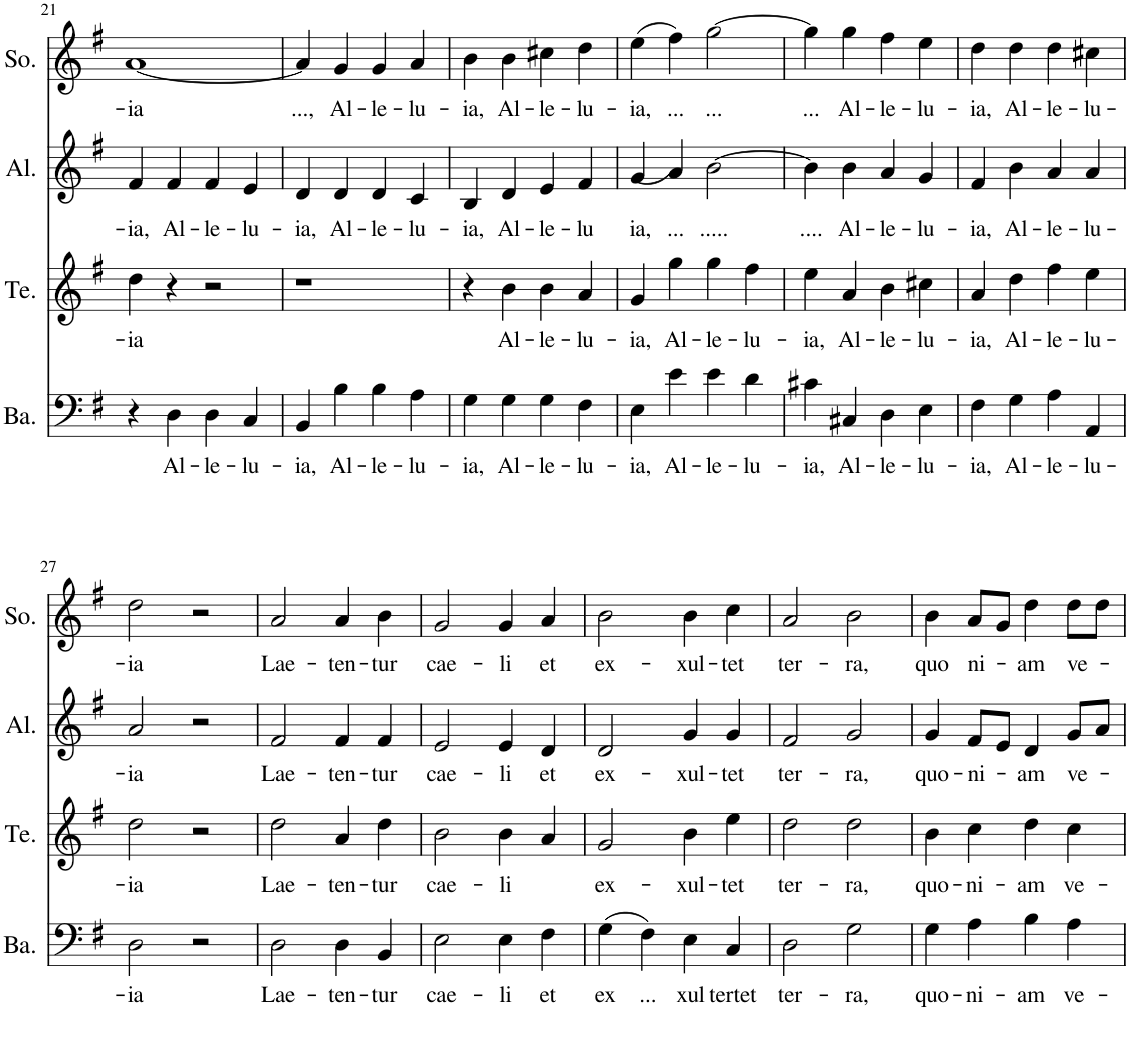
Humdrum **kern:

**kern	**text	**kern	**text	**kern	**text	**kern	**text
*part4	*part4	*part3	*part3	*part2	*part2	*part1	*part1
*staff4	*staff4	*staff3	*staff3	*staff2	*staff2	*staff1	*staff1
*I"Basse	*	*I"Tenor	*	*I"Alto	*	*I"Soprano	*
*I'Ba.	*	*I'Te.	*	*I'Al.	*	*I'So.	*
!!LO:PB:g=z
*clefF4	*	*clefG2	*	*clefG2	*	*clefG2	*
*	*	*Trd7c12	*	*	*	*	*
*k[f#]	*	*k[f#]	*	*k[f#]	*	*k[f#]	*
*M4/4	*	*M4/4	*	*M4/4	*	*M4/4	*
=21	=21	=21	=21	=21	=21	=21	=21
!	!	!	!LO:LY:b	!	!LO:LY:b	!	!LO:LY:b
4r	.	4dd\	-ia	4f#/	-ia,	[1a	-ia
!	!LO:LY:b	!	!	!	!LO:LY:b	!	!
4D\	Al-	4r	.	4f#/	Al-	.	.
!	!LO:LY:b	!	!	!	!LO:LY:b	!	!
4D\	-le-	2r	.	4f#/	-le-	.	.
!	!LO:LY:b	!	!	!	!LO:LY:b	!	!
4C/	-lu-	.	.	4e/	-lu-	.	.
=22	=22	=22	=22	=22	=22	=22	=22
!	!LO:LY:b	!	!	!	!LO:LY:b	!	!LO:LY:b
4BB/	-ia,	1r	.	4d/	-ia,	4a/]	...,
!	!LO:LY:b	!	!	!	!LO:LY:b	!	!LO:LY:b
4B\	Al-	.	.	4d/	Al-	4g/	Al-
!	!LO:LY:b	!	!	!	!LO:LY:b	!	!LO:LY:b
4B\	-le-	.	.	4d/	-le-	4g/	-le-
!	!LO:LY:b	!	!	!	!LO:LY:b	!	!LO:LY:b
4A\	-lu-	.	.	4c/	-lu-	4a/	-lu-
=23	=23	=23	=23	=23	=23	=23	=23
!	!LO:LY:b	!	!	!	!LO:LY:b	!	!LO:LY:b
4G\	-ia,	4r	.	4B/	-ia,	4b\	-ia,
!	!LO:LY:b	!	!LO:LY:b	!	!LO:LY:b	!	!LO:LY:b
4G\	Al-	4b\	Al-	4d/	Al-	4b\	Al-
!	!LO:LY:b	!	!LO:LY:b	!	!LO:LY:b	!	!LO:LY:b
4G\	-le-	4b\	-le-	4e/	-le-	4cc#X\	-le-
!	!LO:LY:b	!	!LO:LY:b	!	!LO:LY:b	!	!LO:LY:b
4F#\	-lu-	4a/	-lu-	4f#/	-lu	4dd\	-lu-
=24	=24	=24	=24	=24	=24	=24	=24
!	!LO:LY:b	!	!LO:LY:b	!	!LO:LY:b	!	!LO:LY:b
4E\	-ia,	4g/	-ia,	(4g/	ia,	(4ee\	-ia,
!	!LO:LY:b	!	!LO:LY:b	!	!LO:LY:b	!	!LO:LY:b
4e\	Al-	4gg\	Al-	4a/)	...	4ff#\)	...
!	!LO:LY:b	!	!LO:LY:b	!	!LO:LY:b	!	!LO:LY:b
4e\	-le-	4gg\	-le-	[2b\	.....	[2gg\	...
!	!LO:LY:b	!	!LO:LY:b	!	!	!	!
4d\	-lu-	4ff#\	-lu-	.	.	.	.
=25	=25	=25	=25	=25	=25	=25	=25
!	!LO:LY:b	!	!LO:LY:b	!	!LO:LY:b	!	!LO:LY:b
4c#X\	-ia,	4ee\	-ia,	4b\]	....	4gg\]	...
!	!LO:LY:b	!	!LO:LY:b	!	!LO:LY:b	!	!LO:LY:b
4C#X/	Al-	4a/	Al-	4b\	Al-	4gg\	Al-
!	!LO:LY:b	!	!LO:LY:b	!	!LO:LY:b	!	!LO:LY:b
4D\	-le-	4b\	-le-	4a/	-le-	4ff#\	-le-
!	!LO:LY:b	!	!LO:LY:b	!	!LO:LY:b	!	!LO:LY:b
4E\	-lu-	4cc#X\	-lu-	4g/	-lu-	4ee\	-lu-
=26	=26	=26	=26	=26	=26	=26	=26
!	!LO:LY:b	!	!LO:LY:b	!	!LO:LY:b	!	!LO:LY:b
4F#\	-ia,	4a/	-ia,	4f#/	-ia,	4dd\	-ia,
!	!LO:LY:b	!	!LO:LY:b	!	!LO:LY:b	!	!LO:LY:b
4G\	Al-	4dd\	Al-	4b\	Al-	4dd\	Al-
!	!LO:LY:b	!	!LO:LY:b	!	!LO:LY:b	!	!LO:LY:b
4A\	-le-	4ff#\	-le-	4a/	-le-	4dd\	-le-
!	!LO:LY:b	!	!LO:LY:b	!	!LO:LY:b	!	!LO:LY:b
4AA/	-lu-	4ee\	-lu-	4a/	-lu-	4cc#X\	-lu-
!!LO:LB:g=z
=27	=27	=27	=27	=27	=27	=27	=27
!	!LO:LY:b	!	!LO:LY:b	!	!LO:LY:b	!	!LO:LY:b
2D\	-ia	2dd\	-ia	2a/	-ia	2dd\	-ia
2r	.	2r	.	2r	.	2r	.
=28	=28	=28	=28	=28	=28	=28	=28
!	!LO:LY:b	!	!LO:LY:b	!	!LO:LY:b	!	!LO:LY:b
2D\	Lae-	2dd\	Lae-	2f#/	Lae-	2a/	Lae-
!	!LO:LY:b	!	!LO:LY:b	!	!LO:LY:b	!	!LO:LY:b
4D\	-ten-	4a/	-ten-	4f#/	-ten-	4a/	-ten-
!	!LO:LY:b	!	!LO:LY:b	!	!LO:LY:b	!	!LO:LY:b
4BB/	-tur	4dd\	-tur	4f#/	-tur	4b\	-tur
=29	=29	=29	=29	=29	=29	=29	=29
!	!LO:LY:b	!	!LO:LY:b	!	!LO:LY:b	!	!LO:LY:b
2E\	cae-	2b\	cae-	2e/	cae-	2g/	cae-
!	!LO:LY:b	!	!LO:LY:b	!	!LO:LY:b	!	!LO:LY:b
4E\	-li	4b\	-li	4e/	-li	4g/	-li
!	!LO:LY:b	!	!	!	!LO:LY:b	!	!LO:LY:b
4F#\	et	4a/	.	4d/	et	4a/	et
=30	=30	=30	=30	=30	=30	=30	=30
!	!LO:LY:b	!	!LO:LY:b	!	!LO:LY:b	!	!LO:LY:b
(4G\	ex	2g/	ex-	2d/	ex-	2b\	ex-
!	!LO:LY:b	!	!	!	!	!	!
4F#\)	...	.	.	.	.	.	.
!	!LO:LY:b	!	!LO:LY:b	!	!LO:LY:b	!	!LO:LY:b
4E\	xul-	4b\	-xul-	4g/	-xul-	4b\	-xul-
!	!LO:LY:b	!	!LO:LY:b	!	!LO:LY:b	!	!LO:LY:b
4C/	-tertet	4ee\	-tet	4g/	-tet	4cc\	-tet
=31	=31	=31	=31	=31	=31	=31	=31
!	!LO:LY:b	!	!LO:LY:b	!	!LO:LY:b	!	!LO:LY:b
2D\	ter-	2dd\	ter-	2f#/	ter-	2a/	ter-
!	!LO:LY:b	!	!LO:LY:b	!	!LO:LY:b	!	!LO:LY:b
2G\	-ra,	2dd\	-ra,	2g/	-ra,	2b\	-ra,
=32	=32	=32	=32	=32	=32	=32	=32
!	!LO:LY:b	!	!LO:LY:b	!	!LO:LY:b	!	!LO:LY:b
4G\	quo-	4b\	quo-	4g/	quo-	4b\	quo
!	!LO:LY:b	!	!LO:LY:b	!	!LO:LY:b	!	!LO:LY:b
4A\	-ni-	4cc\	-ni-	8f#/L	-ni-	8a/L	ni-
.	.	.	.	8e/J	.	8g/J	.
!	!LO:LY:b	!	!LO:LY:b	!	!LO:LY:b	!	!LO:LY:b
4B\	-am	4dd\	-am	4d/	-am	4dd\	-am
!	!LO:LY:b	!	!LO:LY:b	!	!LO:LY:b	!	!LO:LY:b
4A\	ve-	4cc\	ve-	8g/L	ve-	8dd\L	ve-
.	.	.	.	8a/J	.	8dd\J	.
=	=	=	=	=	=	=	=
*-	*-	*-	*-	*-	*-	*-	*-
